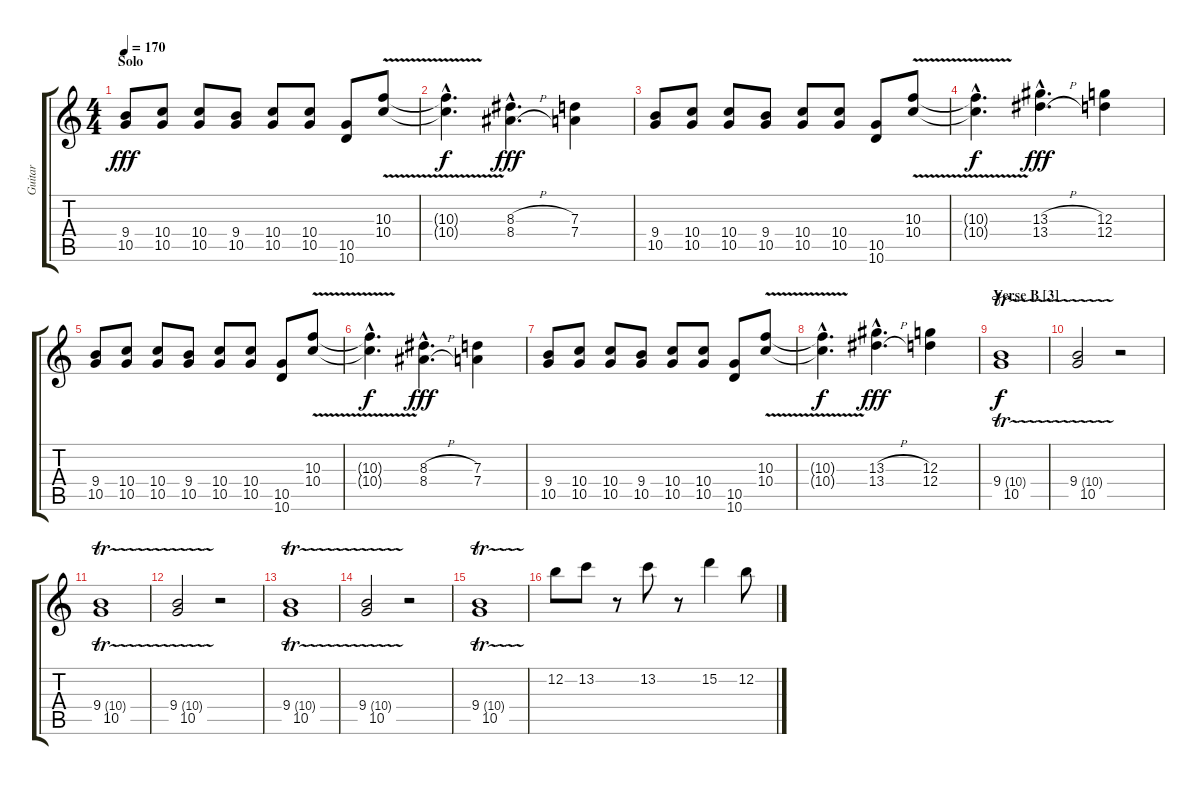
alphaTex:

\track ("Guitar" "Guitar") {instrument overdrivenguitar}
\staff {score tabs}
\tuning (E4 B3 G3 D3 A2 E2) {hide}
\ts (4 4)
\section ("" "Solo")
\tempo 170
\clef g2
\ks c
(9.4 10.5).8{dy fff} (10.4 10.5).8 (10.4 10.5).8 (9.4 10.5).8 (10.4 10.5).8 (10.4 10.5).8 (10.5 10.6).8 (10.3{v} 10.4{v}).8 |
(10.3{hac t} 10.4{hac t}).4{d dy f} (8.3{h} 8.4{h hac}).4{d dy fff} (7.3 7.4).4 |
(9.4 10.5).8 (10.4 10.5).8 (10.4 10.5).8 (9.4 10.5).8 (10.4 10.5).8 (10.4 10.5).8 (10.5 10.6).8 (10.3{v} 10.4{v}).8 |
(10.3{hac t} 10.4{hac t}).4{d dy f} (13.3{h hac} 13.4{h hac}).4{d dy fff} (12.3 12.4).4 |
(9.4 10.5).8 (10.4 10.5).8 (10.4 10.5).8 (9.4 10.5).8 (10.4 10.5).8 (10.4 10.5).8 (10.5 10.6).8 (10.3{v} 10.4{v}).8 |
(10.3{hac t} 10.4{hac t}).4{d dy f} (8.3{h} 8.4{h hac}).4{d dy fff} (7.3 7.4).4 |
(9.4 10.5).8 (10.4 10.5).8 (10.4 10.5).8 (9.4 10.5).8 (10.4 10.5).8 (10.4 10.5).8 (10.5 10.6).8 (10.3{v} 10.4{v}).8 |
(10.3{hac t} 10.4{hac t}).4{d dy f} (13.3{h hac} 13.4{h hac}).4{d dy fff} (12.3 12.4).4 |
\section ("" "Verse B [3]")
(9.4{tr (10 16)} 10.5).1{dy f} |
(9.4{tr (10 16)} 10.5).2 r.2 |
(9.4{tr (10 16)} 10.5).1 |
(9.4{tr (10 16)} 10.5).2 r.2 |
(9.4{tr (10 16)} 10.5).1 |
(9.4{tr (10 16)} 10.5).2 r.2 |
(9.4{tr (10 16)} 10.5).1 |
12.2.8 13.2.8 r.8 13.2.8 r.8 15.2.4 12.2.8
